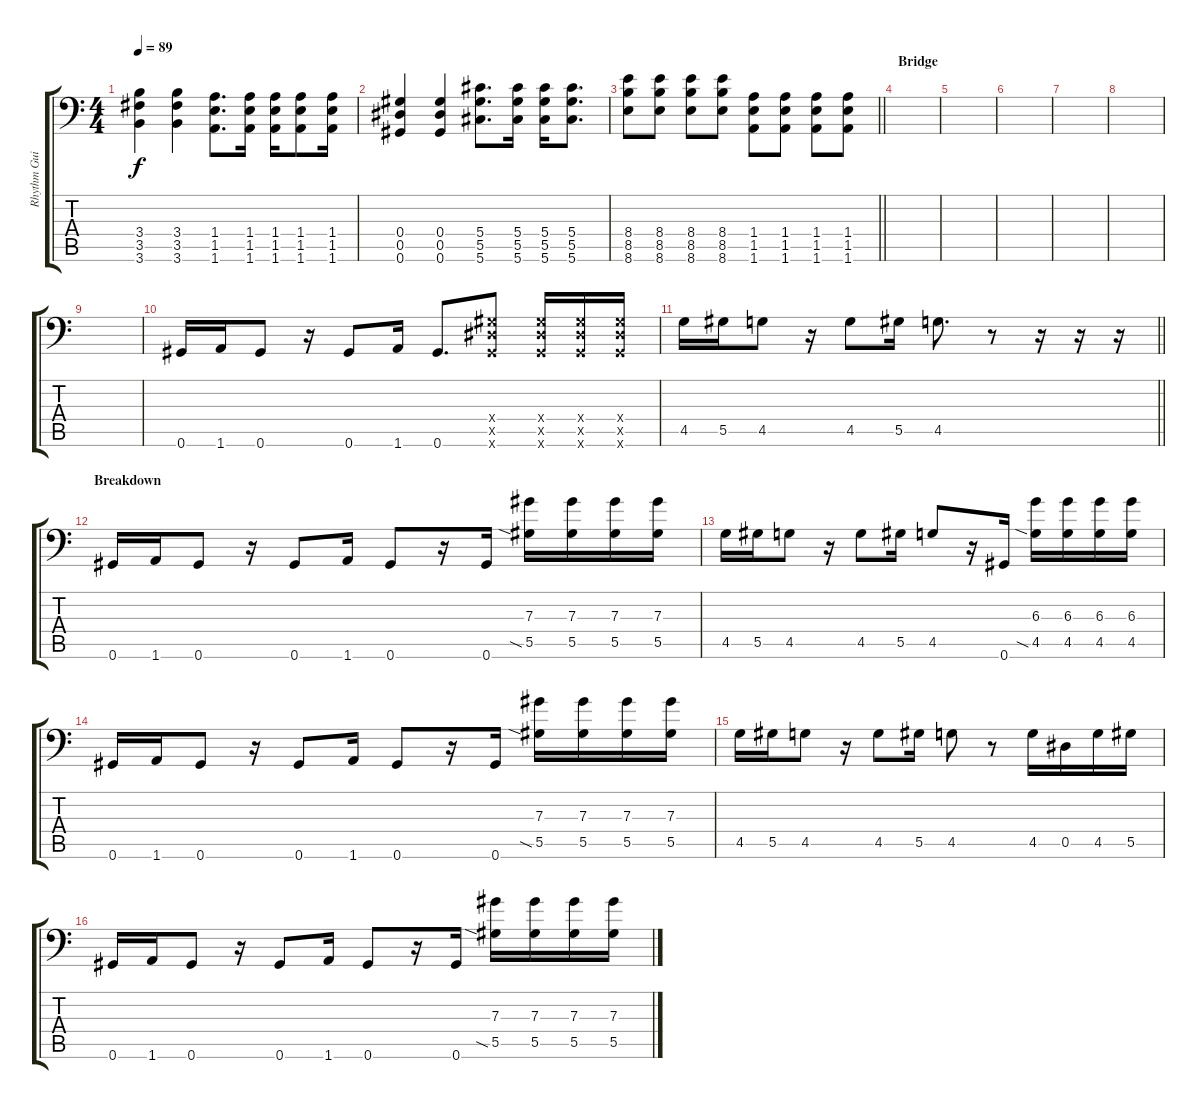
\track ("Rhythm Guitar" "Rhythm Gui") {instrument distortionguitar}
\staff {score tabs}
\tuning (Bb3 F3 Db3 Ab2 Eb2 Ab1) {hide}
\ts (4 4)
\tempo 89
\clef f4
\ks c
(3.4 3.5 3.6).4{dy f} (3.4 3.5 3.6).4 (1.4 1.5 1.6).8{d} (1.4 1.5 1.6).16 (1.4 1.5 1.6).16 (1.4 1.5 1.6).8 (1.4 1.5 1.6).16 |
(0.4 0.5 0.6).4 (0.4 0.5 0.6).4 (5.4 5.5 5.6).8{d} (5.4 5.5 5.6).16 (5.4 5.5 5.6).16 (5.4 5.5 5.6).8{d} |
\barLineRight lightlight
(8.4 8.5 8.6).8 (8.4 8.5 8.6).8 (8.4 8.5 8.6).8 (8.4 8.5 8.6).8 (1.4 1.5 1.6).8 (1.4 1.5 1.6).8 (1.4 1.5 1.6).8 (1.4 1.5 1.6).8 |
\section ("" "Bridge")
|
|
|
|
|
|
0.6.16 1.6.16 0.6.8 r.16 0.6.8 1.6.16 0.6.8{d} (0.4{x} 0.5{x} 0.6{x}).8 (0.4{x} 0.5{x} 0.6{x}).16 (0.4{x} 0.5{x} 0.6{x}).16 (0.4{x} 0.5{x} 0.6{x}).16 |
\barLineRight lightlight
4.5.16 5.5.16 4.5.8 r.16 4.5.8 5.5.16 4.5.8{d} r.8 r.16 r.16 r.16 |
\section ("" "Breakdown")
0.6.16 1.6.16 0.6.8 r.16 0.6.8 1.6.16 0.6.8 r.16 0.6.16 (7.3 5.5{sia}).16 (7.3 5.5).16 (7.3 5.5).16 (7.3 5.5).16 |
4.5.16 5.5.16 4.5.8 r.16 4.5.8 5.5.16 4.5.8 r.16 0.6.16 (6.3 4.5{sia}).16 (6.3 4.5).16 (6.3 4.5).16 (6.3 4.5).16 |
0.6.16 1.6.16 0.6.8 r.16 0.6.8 1.6.16 0.6.8 r.16 0.6.16 (7.3 5.5{sia}).16 (7.3 5.5).16 (7.3 5.5).16 (7.3 5.5).16 |
4.5.16 5.5.16 4.5.8 r.16 4.5.8 5.5.16 4.5.8 r.8 4.5.16 0.5.16 4.5.16 5.5.16 |
0.6.16 1.6.16 0.6.8 r.16 0.6.8 1.6.16 0.6.8 r.16 0.6.16 (7.3 5.5{sia}).16 (7.3 5.5).16 (7.3 5.5).16 (7.3 5.5).16
